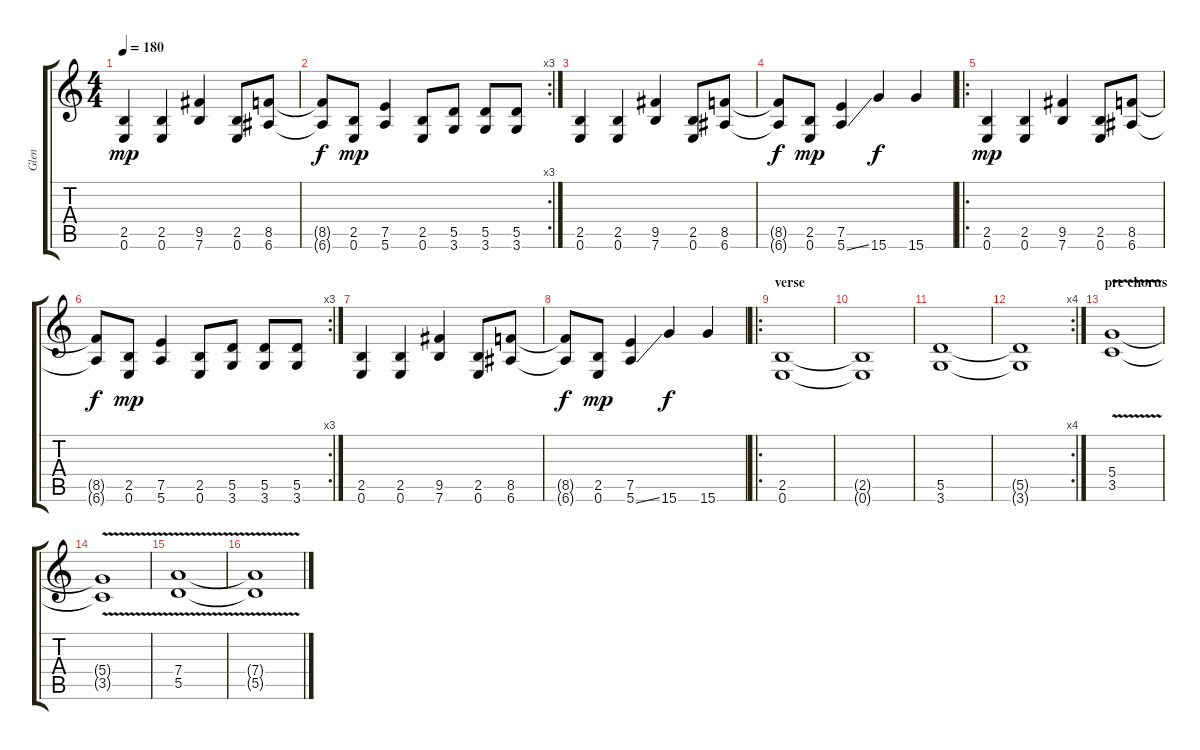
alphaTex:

\track ("Glen" "Glen") {instrument distortionguitar}
\staff {score tabs}
\tuning (E4 B3 G3 D3 A2 E2) {hide}
\ts (4 4)
\tempo 180
\clef g2
\ks c
(2.5 0.6).4{dy mp instrument distortionguitar} (2.5 0.6).4 (9.5 7.6).4 (2.5 0.6).8 (8.5 6.6).8 |
\rc 3
(8.5{t} 6.6{t}).8{dy f} (2.5 0.6).8{dy mp} (7.5 5.6).4 (2.5 0.6).8 (5.5 3.6).8 (5.5 3.6).8 (5.5 3.6).8 |
(2.5 0.6).4 (2.5 0.6).4 (9.5 7.6).4 (2.5 0.6).8 (8.5 6.6).8 |
(8.5{t} 6.6{t}).8{dy f} (2.5 0.6).8{dy mp} (7.5 5.6{ss}).4 15.6.4{dy f} 15.6.4 |
\ro
(2.5 0.6).4{dy mp} (2.5 0.6).4 (9.5 7.6).4 (2.5 0.6).8 (8.5 6.6).8 |
\rc 3
(8.5{t} 6.6{t}).8{dy f} (2.5 0.6).8{dy mp} (7.5 5.6).4 (2.5 0.6).8 (5.5 3.6).8 (5.5 3.6).8 (5.5 3.6).8 |
(2.5 0.6).4 (2.5 0.6).4 (9.5 7.6).4 (2.5 0.6).8 (8.5 6.6).8 |
(8.5{t} 6.6{t}).8{dy f} (2.5 0.6).8{dy mp} (7.5 5.6{ss}).4 15.6.4{dy f} 15.6.4 |
\ro
\section ("" "verse")
(2.5 0.6).1 |
(2.5{t} 0.6{t}).1 |
(5.5 3.6).1 |
\rc 4
(5.5{t} 3.6{t}).1 |
\section ("" "pre chorus")
(5.4 3.5{v}).1 |
(5.4{t} 3.5{t}).1 |
(7.4 5.5{v}).1 |
(7.4{t} 5.5{t}).1
